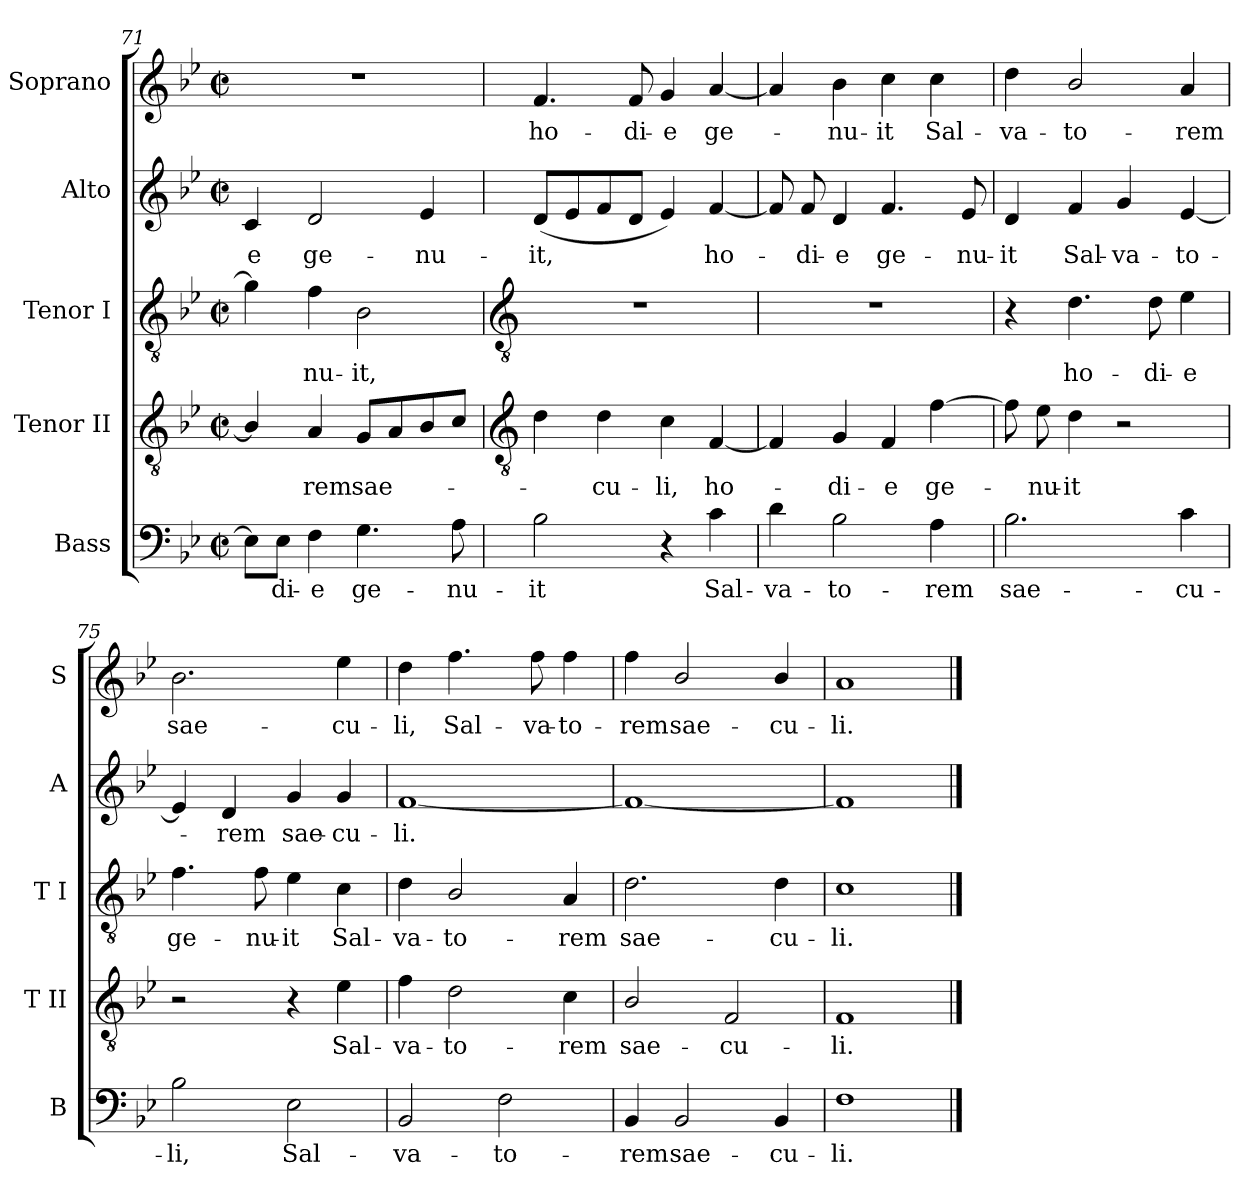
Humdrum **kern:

**kern	**text	**kern	**text	**kern	**text	**kern	**text	**kern	**text
*part5	*part5	*part4	*part4	*part3	*part3	*part2	*part2	*part1	*part1
*staff5	*staff5	*staff4	*staff4	*staff3	*staff3	*staff2	*staff2	*staff1	*staff1
*I"Bass	*	*I"Tenor II	*	*I"Tenor I	*	*I"Alto	*	*I"Soprano	*
*I'B	*	*I'T II	*	*I'T I	*	*I'A	*	*I'S	*
*clefF4	*	*clefGv2	*	*clefGv2	*	*clefG2	*	*clefG2	*
*k[b-e-]	*	*k[b-e-]	*	*k[b-e-]	*	*k[b-e-]	*	*k[b-e-]	*
*B-:	*	*B-:	*	*B-:	*	*B-:	*	*B-:	*
*M2/2	*	*M2/2	*	*M2/2	*	*M2/2	*	*M2/2	*
*met(c|)	*	*met(c|)	*	*met(c|)	*	*met(c|)	*	*met(c|)	*
=71	=71	=71	=71	=71	=71	=71	=71	=71	=71
!	!	!	!	!	!	!	!LO:LY:b	!	!
8E-\L]	.	4B-/]	.	4g]	.	4c	-e	1r	.
!	!LO:LY:b	!	!	!	!	!	!	!	!
8E-\J	di-	.	.	.	.	.	.	.	.
!	!LO:LY:b	!	!LO:LY:b	!	!LO:LY:b	!	!LO:LY:b	!	!
4F	-e	4A	rem	4f	nu-	2d	ge-	.	.
!	!LO:LY:b	!	!LO:LY:b	!	!LO:LY:b	!	!	!	!
4.G	ge-	8GL	sae-	2B-	-it,	.	.	.	.
.	.	8A	.	.	.	.	.	.	.
!	!	!	!	!	!	!	!LO:LY:b	!	!
.	.	8B-	.	.	.	4e-	-nu-	.	.
!	!LO:LY:b	!	!	!	!	!	!	!	!
8A	-nu-	8cJ	.	.	.	.	.	.	.
!!LO:LB:g=z
=72	=72	=72	=72	=72	=72	=72	=72	=72	=72
*	*	*clefGv2	*	*clefGv2	*	*	*	*	*
!	!LO:LY:b	!	!	!	!	!	!LO:LY:b	!	!LO:LY:b
2B-	-it	4d	.	1r	.	(<8dL	-it,	4.f	ho-
.	.	.	.	.	.	8e-	.	.	.
!	!	!	!LO:LY:b	!	!	!	!	!	!
.	.	4d	cu-	.	.	8f	.	.	.
!	!	!	!	!	!	!	!	!	!LO:LY:b
.	.	.	.	.	.	8dJ	.	8f	-di-
!	!	!	!LO:LY:b	!	!	!	!	!	!LO:LY:b
4r	.	4c	-li,	.	.	4e-)	.	4g	-e
!	!LO:LY:b	!	!LO:LY:b	!	!	!	!LO:LY:b	!	!LO:LY:b
4c	Sal-	[4F	ho-	.	.	[4f	ho-	[4a	ge-
=73	=73	=73	=73	=73	=73	=73	=73	=73	=73
!	!LO:LY:b	!	!	!	!	!	!	!	!
4d	-va-	4F]	.	1r	.	8f]	.	4a]	.
!	!	!	!	!	!	!	!LO:LY:b	!	!
.	.	.	.	.	.	8f	di-	.	.
!	!LO:LY:b	!	!LO:LY:b	!	!	!	!LO:LY:b	!	!LO:LY:b
2B-	-to-	4G	di-	.	.	4d	-e	4b-	nu-
!	!	!	!LO:LY:b	!	!	!	!LO:LY:b	!	!LO:LY:b
.	.	4F	-e	.	.	4.f	ge-	4cc	-it
!	!LO:LY:b	!	!LO:LY:b	!	!	!	!	!	!LO:LY:b
4A	-rem	[4f	ge-	.	.	.	.	4cc	Sal-
!	!	!	!	!	!	!	!LO:LY:b	!	!
.	.	.	.	.	.	8e-	-nu-	.	.
=74	=74	=74	=74	=74	=74	=74	=74	=74	=74
!	!LO:LY:b	!	!	!	!	!	!LO:LY:b	!	!LO:LY:b
2.B-	sae-	8f]	.	4r	.	4d	-it	4dd	-va-
!	!	!	!LO:LY:b	!	!	!	!	!	!
.	.	8e-	nu-	.	.	.	.	.	.
!	!	!	!LO:LY:b	!	!LO:LY:b	!	!LO:LY:b	!	!LO:LY:b
.	.	4d	-it	4.d	ho-	4f	Sal-	2b-/	-to-
!	!	!	!	!	!	!	!LO:LY:b	!	!
.	.	2r	.	.	.	4g	-va-	.	.
!	!	!	!	!	!LO:LY:b	!	!	!	!
.	.	.	.	8d	-di-	.	.	.	.
!	!LO:LY:b	!	!	!	!LO:LY:b	!	!LO:LY:b	!	!LO:LY:b
4c	-cu-	.	.	4e-	-e	[4e-	-to-	4a	-rem
=75	=75	=75	=75	=75	=75	=75	=75	=75	=75
!	!LO:LY:b	!	!	!	!LO:LY:b	!	!	!	!LO:LY:b
2B-	-li,	2r	.	4.f	ge-	4e-]	.	2.b-	sae-
!	!	!	!	!	!	!	!LO:LY:b	!	!
.	.	.	.	.	.	4d	rem	.	.
!	!	!	!	!	!LO:LY:b	!	!	!	!
.	.	.	.	8f	-nu-	.	.	.	.
!	!LO:LY:b	!	!	!	!LO:LY:b	!	!LO:LY:b	!	!
2E-	Sal-	4r	.	4e-	-it	4g	sae-	.	.
!	!	!	!LO:LY:b	!	!LO:LY:b	!	!LO:LY:b	!	!LO:LY:b
.	.	4e-	Sal-	4c	Sal-	4g	-cu-	4ee-	-cu-
=76	=76	=76	=76	=76	=76	=76	=76	=76	=76
!	!LO:LY:b	!	!LO:LY:b	!	!LO:LY:b	!	!LO:LY:b	!	!LO:LY:b
2BB-	-va-	4f	-va-	4d	-va-	[1f	-li.	4dd	-li,
!	!	!	!LO:LY:b	!	!LO:LY:b	!	!	!	!LO:LY:b
.	.	2d	-to-	2B-/	-to-	.	.	4.ff	Sal-
!	!LO:LY:b	!	!	!	!	!	!	!	!
2F	-to-	.	.	.	.	.	.	.	.
!	!	!	!	!	!	!	!	!	!LO:LY:b
.	.	.	.	.	.	.	.	8ff	-va-
!	!	!	!LO:LY:b	!	!LO:LY:b	!	!	!	!LO:LY:b
.	.	4c	-rem	4A	-rem	.	.	4ff	-to-
=77	=77	=77	=77	=77	=77	=77	=77	=77	=77
!	!LO:LY:b	!	!LO:LY:b	!	!LO:LY:b	!	!	!	!LO:LY:b
4BB-	-rem	2B-/	sae-	2.d	sae-	1f_	.	4ff	-rem
!	!LO:LY:b	!	!	!	!	!	!	!	!LO:LY:b
2BB-	sae-	.	.	.	.	.	.	2b-/	sae-
!	!	!	!LO:LY:b	!	!	!	!	!	!
.	.	2F	-cu-	.	.	.	.	.	.
!	!LO:LY:b	!	!	!	!LO:LY:b	!	!	!	!LO:LY:b
4BB-	-cu-	.	.	4d	-cu-	.	.	4b-/	-cu-
=78	=78	=78	=78	=78	=78	=78	=78	=78	=78
!	!LO:LY:b	!	!LO:LY:b	!	!LO:LY:b	!	!	!	!LO:LY:b
1F	-li.	1F	-li.	1c	-li.	1f]	.	1a	-li.
==	==	==	==	==	==	==	==	==	==
*-	*-	*-	*-	*-	*-	*-	*-	*-	*-
